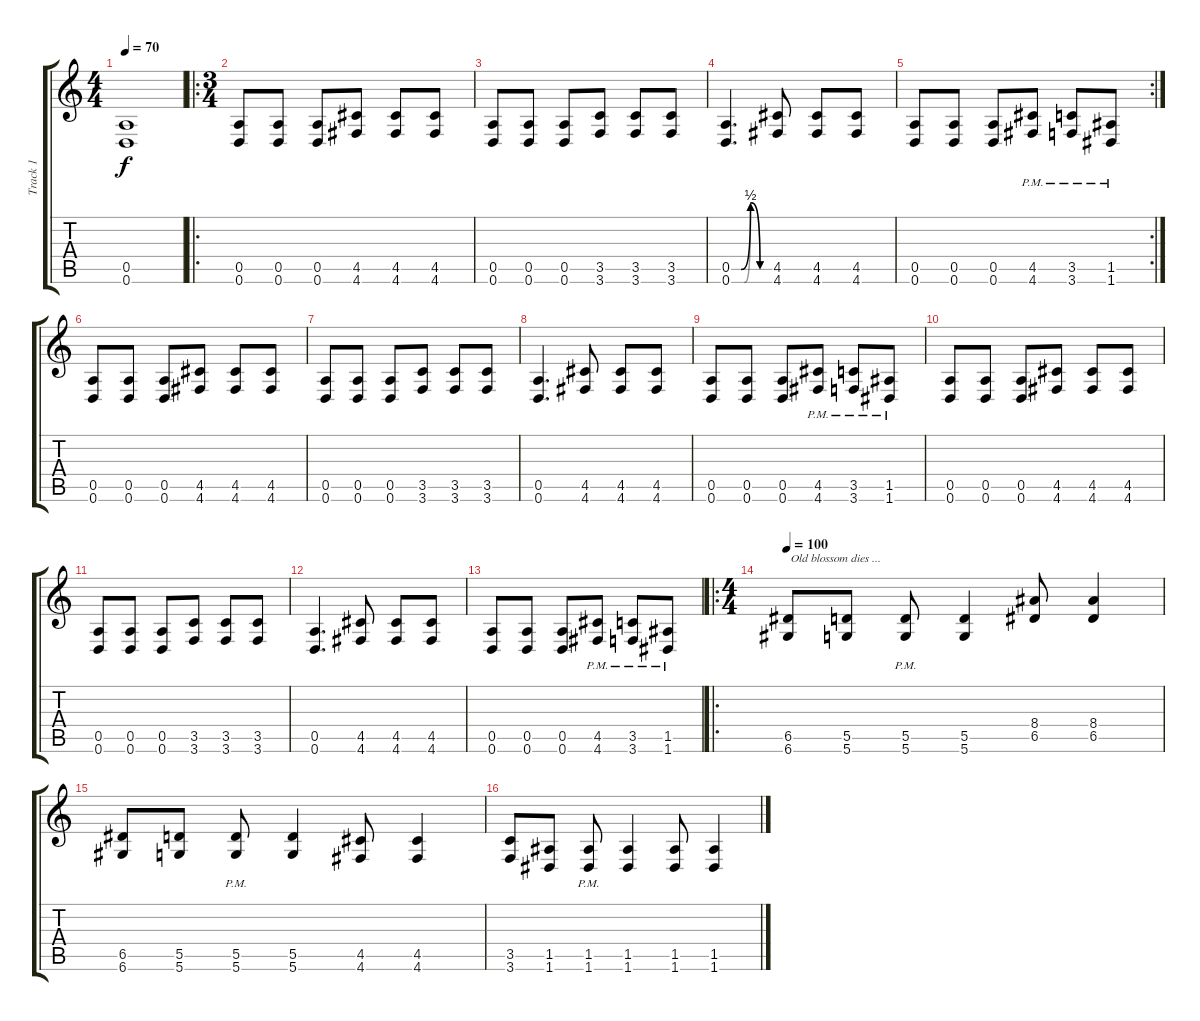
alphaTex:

\track ("Track 1" "Track 1") {instrument distortionguitar}
\staff {score tabs}
\tuning (E4 B3 G3 D3 A2 D2) {hide}
\ts (4 4)
\tempo 70
\clef g2
\ks c
(0.5 0.6).1{dy f} |
\ro
\ts (3 4)
(0.5 0.6).8 (0.5 0.6).8 (0.5 0.6).8 (4.5 4.6).8 (4.5 4.6).8 (4.5 4.6).8 |
(0.5 0.6).8 (0.5 0.6).8 (0.5 0.6).8 (3.5 3.6).8 (3.5 3.6).8 (3.5 3.6).8 |
(0.5{be (custom 0 0 15 0 30 2 45 0 60 0)} 0.6{be (custom 0 0 15 0 20 0 30 2 45 0 60 0)}).4{d} (4.5 4.6).8 (4.5 4.6).8 (4.5 4.6).8 |
\rc 2
(0.5 0.6).8 (0.5 0.6).8 (0.5 0.6).8 (4.5{pm} 4.6{pm}).8 (3.5{pm} 3.6{pm}).8 (1.5{pm} 1.6{pm}).8 |
(0.5 0.6).8 (0.5 0.6).8 (0.5 0.6).8 (4.5 4.6).8 (4.5 4.6).8 (4.5 4.6).8 |
(0.5 0.6).8 (0.5 0.6).8 (0.5 0.6).8 (3.5 3.6).8 (3.5 3.6).8 (3.5 3.6).8 |
(0.5 0.6).4{d} (4.5 4.6).8 (4.5 4.6).8 (4.5 4.6).8 |
(0.5 0.6).8 (0.5 0.6).8 (0.5 0.6).8 (4.5{pm} 4.6{pm}).8 (3.5{pm} 3.6{pm}).8 (1.5{pm} 1.6{pm}).8 |
(0.5 0.6).8 (0.5 0.6).8 (0.5 0.6).8 (4.5 4.6).8 (4.5 4.6).8 (4.5 4.6).8 |
(0.5 0.6).8 (0.5 0.6).8 (0.5 0.6).8 (3.5 3.6).8 (3.5 3.6).8 (3.5 3.6).8 |
(0.5 0.6).4{d} (4.5 4.6).8 (4.5 4.6).8 (4.5 4.6).8 |
(0.5 0.6).8 (0.5 0.6).8 (0.5 0.6).8 (4.5{pm} 4.6{pm}).8 (3.5{pm} 3.6{pm}).8 (1.5{pm} 1.6{pm}).8 |
\ro
\ts (4 4)
\tempo 100
(6.5 6.6).8{txt " Old blossom dies ..."} (5.5 5.6).8 (5.5{pm} 5.6{pm}).8 (5.5 5.6).4 (8.4 6.5).8 (8.4 6.5).4 |
(6.5 6.6).8 (5.5 5.6).8 (5.5{pm} 5.6{pm}).8 (5.5 5.6).4 (4.5 4.6).8 (4.5 4.6).4 |
(3.5 3.6).8 (1.5 1.6).8 (1.5{pm} 1.6{pm}).8 (1.5 1.6).4 (1.5 1.6).8 (1.5 1.6).4
